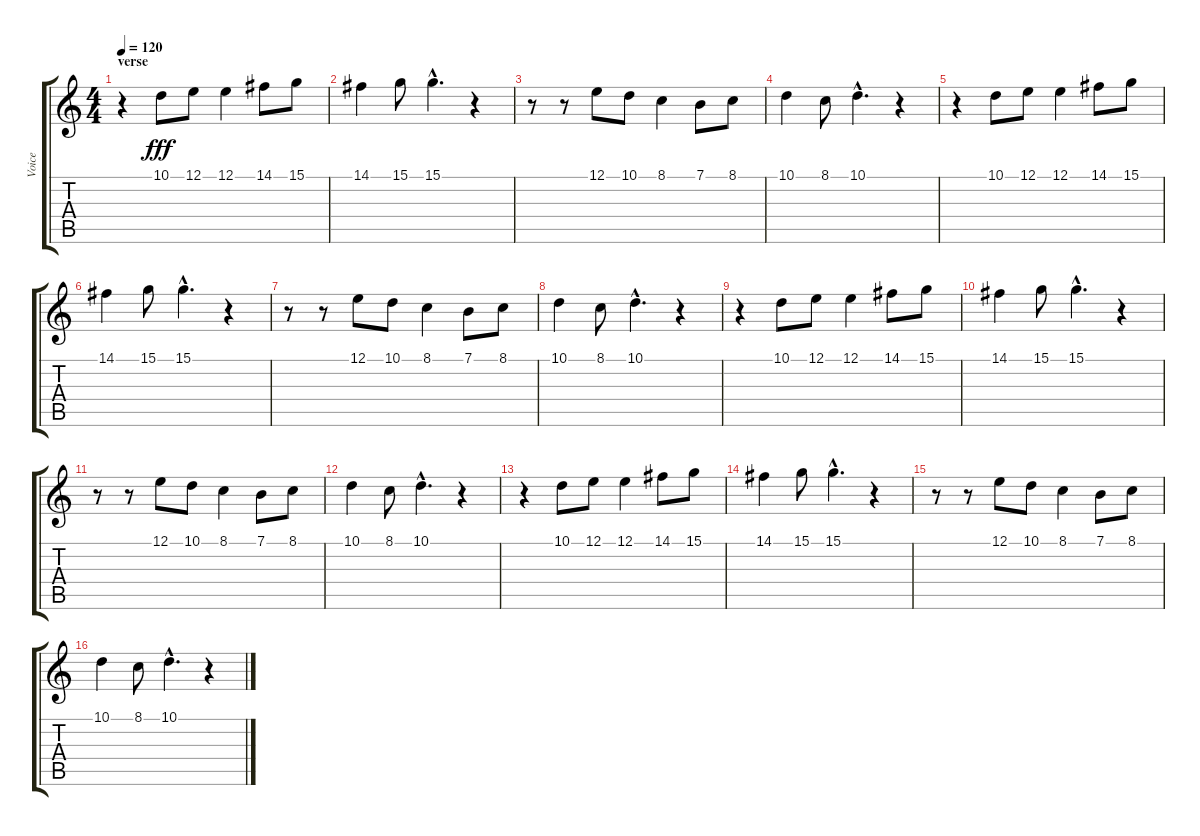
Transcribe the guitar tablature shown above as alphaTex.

\track ("Voice" "Voice") {instrument choiraahs}
\staff {score tabs}
\tuning (E4 B3 G3 D3 A2 E2) {hide}
\ts (4 4)
\section ("" "verse")
\tempo 120
\clef g2
\ks c
r.4{dy fff} 10.1.8 12.1.8 12.1.4 14.1.8 15.1.8 |
14.1.4 15.1.8 15.1{hac}.4{d} r.4 |
r.8 r.8 12.1.8 10.1.8 8.1.4 7.1.8 8.1.8 |
10.1.4 8.1.8 10.1{hac}.4{d} r.4 |
r.4 10.1.8 12.1.8 12.1.4 14.1.8 15.1.8 |
14.1.4 15.1.8 15.1{hac}.4{d} r.4 |
r.8 r.8 12.1.8 10.1.8 8.1.4 7.1.8 8.1.8 |
10.1.4 8.1.8 10.1{hac}.4{d} r.4 |
r.4 10.1.8 12.1.8 12.1.4 14.1.8 15.1.8 |
14.1.4 15.1.8 15.1{hac}.4{d} r.4 |
r.8 r.8 12.1.8 10.1.8 8.1.4 7.1.8 8.1.8 |
10.1.4 8.1.8 10.1{hac}.4{d} r.4 |
r.4 10.1.8 12.1.8 12.1.4 14.1.8 15.1.8 |
14.1.4 15.1.8 15.1{hac}.4{d} r.4 |
r.8 r.8 12.1.8 10.1.8 8.1.4 7.1.8 8.1.8 |
10.1.4 8.1.8 10.1{hac}.4{d} r.4
